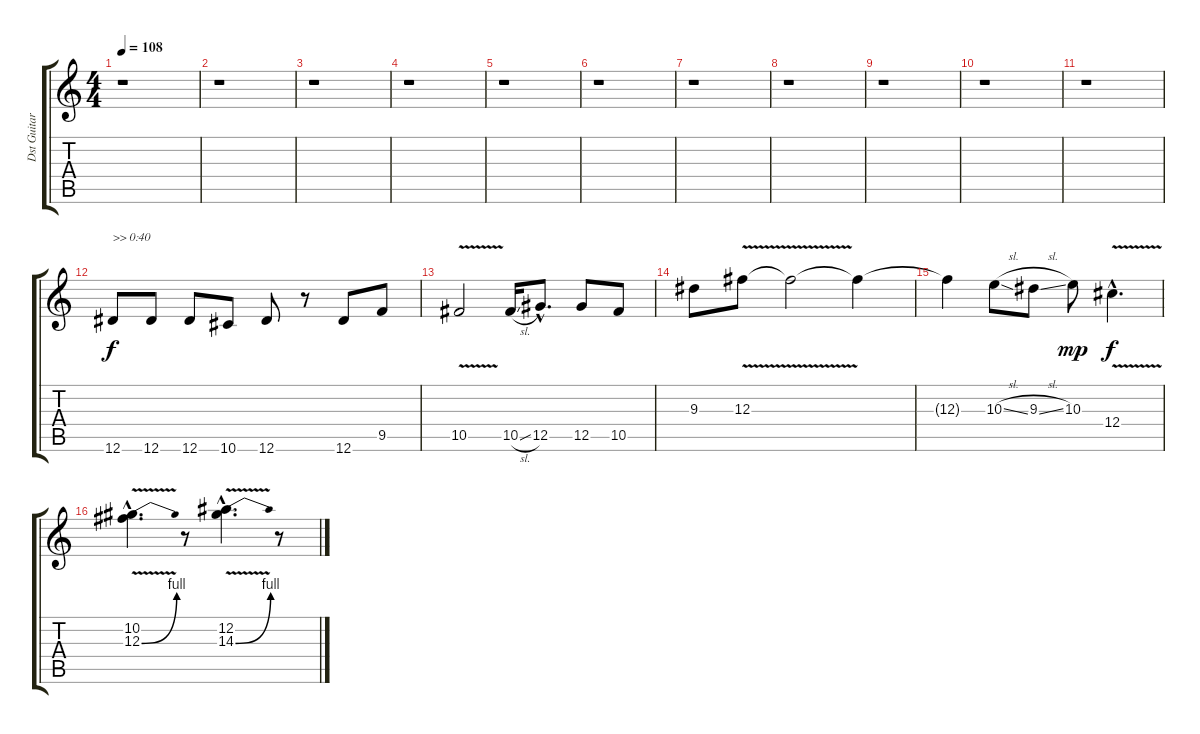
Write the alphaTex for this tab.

\track ("Dst Guitar - Solo (Eb Tuning)" "Dst Guitar") {instrument distortionguitar}
\staff {score tabs}
\tuning (Eb4 Bb3 Gb3 Db3 Ab2 Eb2) {hide}
\ts (4 4)
\tempo 108
\clef g2
\ks c
r.1{dy f} |
r.1 |
r.1 |
r.1 |
r.1 |
r.1 |
r.1 |
r.1 |
r.1 |
r.1 |
r.1{instrument distortionguitar} |
12.6.8{txt ">> 0:40" volume 10} 12.6.8 12.6.8 10.6.8 12.6.8 r.8 12.6.8 9.5.8 |
10.5{v}.2 10.5{sl}.16 12.5{hac}.8{d} 12.5.8 10.5.8 |
9.3.8 12.3{v}.8 12.3{t}.2 12.3{t}.4 |
12.3{t}.4 10.3{sl}.8 9.3{sl}.8 10.3.8{dy mp} 12.4{v hac}.4{d dy f} |
(10.2{hac} 12.3{be (bend 0 0 60 4) v hac}).4{d} r.8 (12.2{hac} 14.3{be (bend 0 0 60 4) v hac}).4{d} r.8
